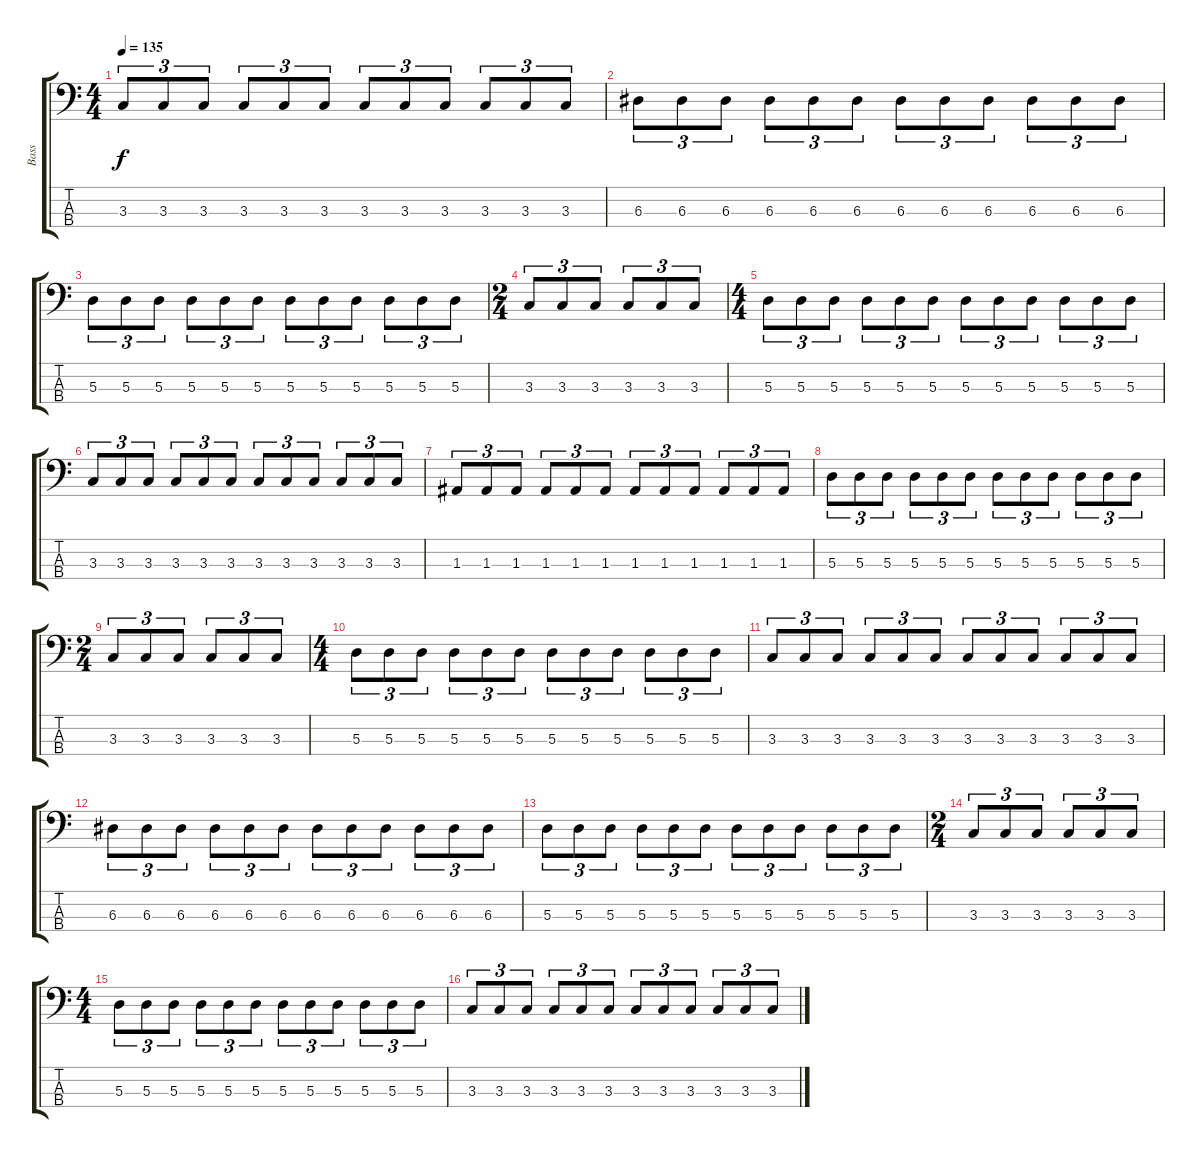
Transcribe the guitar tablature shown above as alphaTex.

\track ("Bass" "Bass") {instrument electricbasspick}
\staff {score tabs}
\tuning (G2 D2 A1 E1) {hide}
\ts (4 4)
\tempo 135
\clef f4
\ks c
3.3.8{tu (3 2) dy f} 3.3.8{tu (3 2)} 3.3.8{tu (3 2)} 3.3.8{tu (3 2)} 3.3.8{tu (3 2)} 3.3.8{tu (3 2)} 3.3.8{tu (3 2)} 3.3.8{tu (3 2)} 3.3.8{tu (3 2)} 3.3.8{tu (3 2)} 3.3.8{tu (3 2)} 3.3.8{tu (3 2)} |
6.3.8{tu (3 2)} 6.3.8{tu (3 2)} 6.3.8{tu (3 2)} 6.3.8{tu (3 2)} 6.3.8{tu (3 2)} 6.3.8{tu (3 2)} 6.3.8{tu (3 2)} 6.3.8{tu (3 2)} 6.3.8{tu (3 2)} 6.3.8{tu (3 2)} 6.3.8{tu (3 2)} 6.3.8{tu (3 2)} |
5.3.8{tu (3 2)} 5.3.8{tu (3 2)} 5.3.8{tu (3 2)} 5.3.8{tu (3 2)} 5.3.8{tu (3 2)} 5.3.8{tu (3 2)} 5.3.8{tu (3 2)} 5.3.8{tu (3 2)} 5.3.8{tu (3 2)} 5.3.8{tu (3 2)} 5.3.8{tu (3 2)} 5.3.8{tu (3 2)} |
\ts (2 4)
3.3.8{tu (3 2)} 3.3.8{tu (3 2)} 3.3.8{tu (3 2)} 3.3.8{tu (3 2)} 3.3.8{tu (3 2)} 3.3.8{tu (3 2)} |
\ts (4 4)
5.3.8{tu (3 2)} 5.3.8{tu (3 2)} 5.3.8{tu (3 2)} 5.3.8{tu (3 2)} 5.3.8{tu (3 2)} 5.3.8{tu (3 2)} 5.3.8{tu (3 2)} 5.3.8{tu (3 2)} 5.3.8{tu (3 2)} 5.3.8{tu (3 2)} 5.3.8{tu (3 2)} 5.3.8{tu (3 2)} |
3.3.8{tu (3 2)} 3.3.8{tu (3 2)} 3.3.8{tu (3 2)} 3.3.8{tu (3 2)} 3.3.8{tu (3 2)} 3.3.8{tu (3 2)} 3.3.8{tu (3 2)} 3.3.8{tu (3 2)} 3.3.8{tu (3 2)} 3.3.8{tu (3 2)} 3.3.8{tu (3 2)} 3.3.8{tu (3 2)} |
1.3.8{tu (3 2)} 1.3.8{tu (3 2)} 1.3.8{tu (3 2)} 1.3.8{tu (3 2)} 1.3.8{tu (3 2)} 1.3.8{tu (3 2)} 1.3.8{tu (3 2)} 1.3.8{tu (3 2)} 1.3.8{tu (3 2)} 1.3.8{tu (3 2)} 1.3.8{tu (3 2)} 1.3.8{tu (3 2)} |
5.3.8{tu (3 2)} 5.3.8{tu (3 2)} 5.3.8{tu (3 2)} 5.3.8{tu (3 2)} 5.3.8{tu (3 2)} 5.3.8{tu (3 2)} 5.3.8{tu (3 2)} 5.3.8{tu (3 2)} 5.3.8{tu (3 2)} 5.3.8{tu (3 2)} 5.3.8{tu (3 2)} 5.3.8{tu (3 2)} |
\ts (2 4)
3.3.8{tu (3 2)} 3.3.8{tu (3 2)} 3.3.8{tu (3 2)} 3.3.8{tu (3 2)} 3.3.8{tu (3 2)} 3.3.8{tu (3 2)} |
\ts (4 4)
5.3.8{tu (3 2)} 5.3.8{tu (3 2)} 5.3.8{tu (3 2)} 5.3.8{tu (3 2)} 5.3.8{tu (3 2)} 5.3.8{tu (3 2)} 5.3.8{tu (3 2)} 5.3.8{tu (3 2)} 5.3.8{tu (3 2)} 5.3.8{tu (3 2)} 5.3.8{tu (3 2)} 5.3.8{tu (3 2)} |
3.3.8{tu (3 2)} 3.3.8{tu (3 2)} 3.3.8{tu (3 2)} 3.3.8{tu (3 2)} 3.3.8{tu (3 2)} 3.3.8{tu (3 2)} 3.3.8{tu (3 2)} 3.3.8{tu (3 2)} 3.3.8{tu (3 2)} 3.3.8{tu (3 2)} 3.3.8{tu (3 2)} 3.3.8{tu (3 2)} |
6.3.8{tu (3 2)} 6.3.8{tu (3 2)} 6.3.8{tu (3 2)} 6.3.8{tu (3 2)} 6.3.8{tu (3 2)} 6.3.8{tu (3 2)} 6.3.8{tu (3 2)} 6.3.8{tu (3 2)} 6.3.8{tu (3 2)} 6.3.8{tu (3 2)} 6.3.8{tu (3 2)} 6.3.8{tu (3 2)} |
5.3.8{tu (3 2)} 5.3.8{tu (3 2)} 5.3.8{tu (3 2)} 5.3.8{tu (3 2)} 5.3.8{tu (3 2)} 5.3.8{tu (3 2)} 5.3.8{tu (3 2)} 5.3.8{tu (3 2)} 5.3.8{tu (3 2)} 5.3.8{tu (3 2)} 5.3.8{tu (3 2)} 5.3.8{tu (3 2)} |
\ts (2 4)
3.3.8{tu (3 2)} 3.3.8{tu (3 2)} 3.3.8{tu (3 2)} 3.3.8{tu (3 2)} 3.3.8{tu (3 2)} 3.3.8{tu (3 2)} |
\ts (4 4)
5.3.8{tu (3 2)} 5.3.8{tu (3 2)} 5.3.8{tu (3 2)} 5.3.8{tu (3 2)} 5.3.8{tu (3 2)} 5.3.8{tu (3 2)} 5.3.8{tu (3 2)} 5.3.8{tu (3 2)} 5.3.8{tu (3 2)} 5.3.8{tu (3 2)} 5.3.8{tu (3 2)} 5.3.8{tu (3 2)} |
3.3.8{tu (3 2)} 3.3.8{tu (3 2)} 3.3.8{tu (3 2)} 3.3.8{tu (3 2)} 3.3.8{tu (3 2)} 3.3.8{tu (3 2)} 3.3.8{tu (3 2)} 3.3.8{tu (3 2)} 3.3.8{tu (3 2)} 3.3.8{tu (3 2)} 3.3.8{tu (3 2)} 3.3.8{tu (3 2)}
